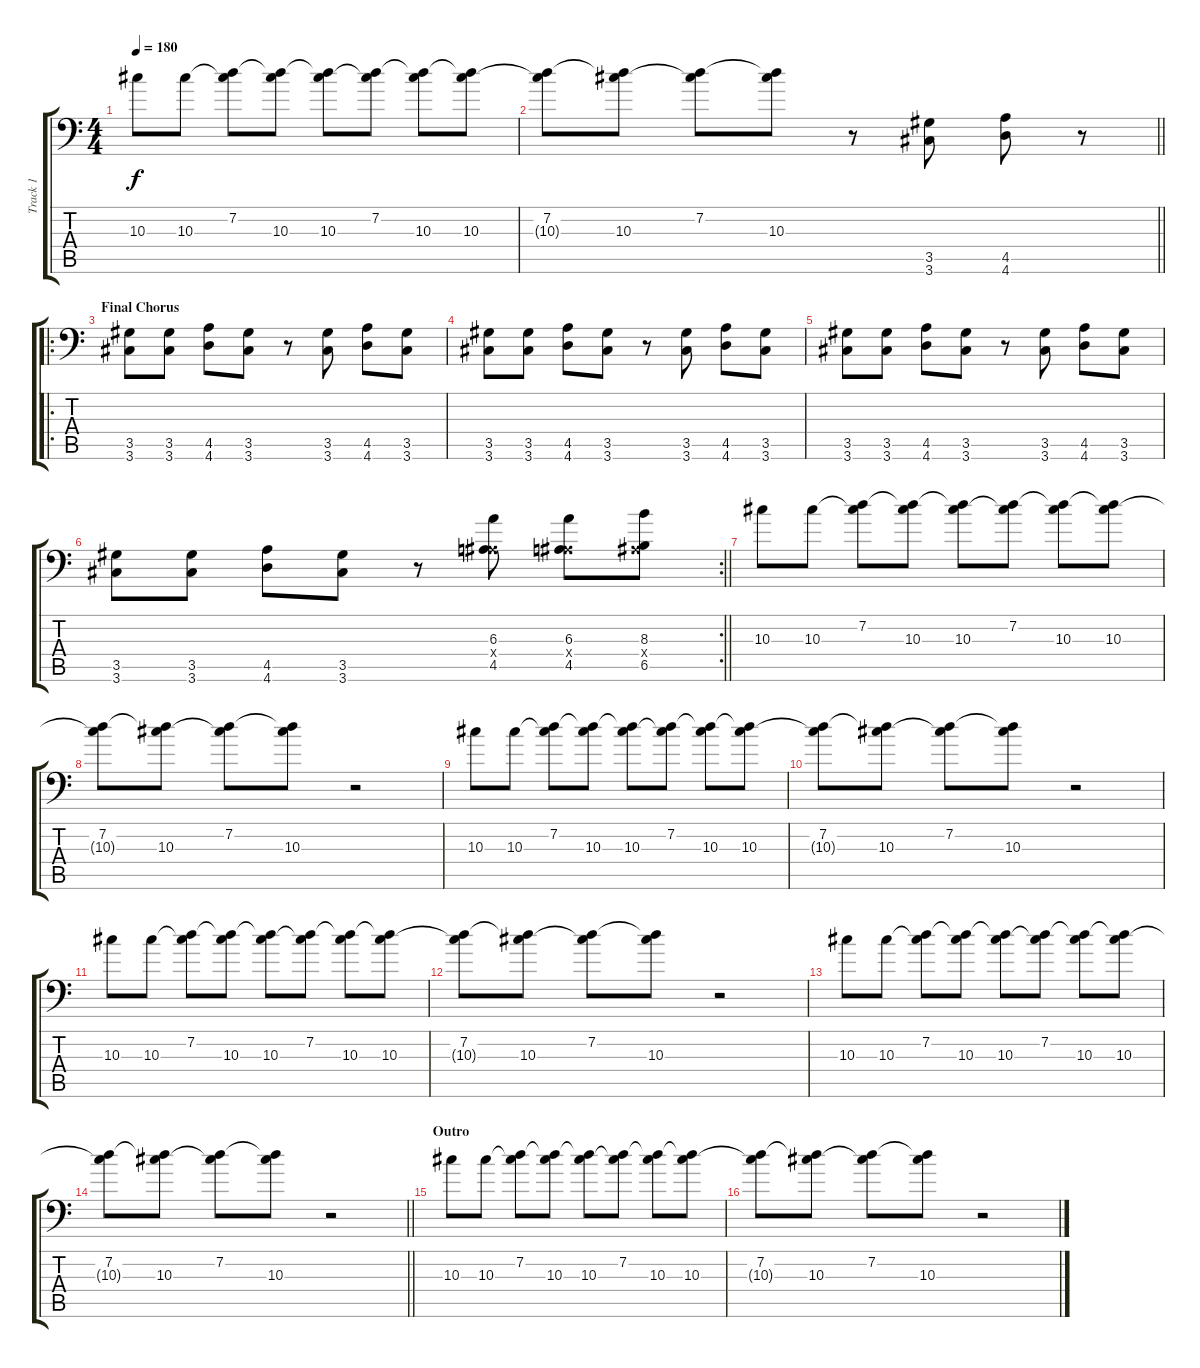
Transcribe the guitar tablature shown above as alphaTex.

\track ("Track 1" "Track 1") {instrument distortionguitar}
\staff {score tabs}
\tuning (C4 G3 Eb3 Bb2 F2 Bb1) {hide}
\ts (4 4)
\tempo 180
\clef f4
\ks c
10.3.8{dy f} 10.3.8 (7.2 10.3{t}).8 (7.2{t} 10.3).8 (7.2{t} 10.3).8 (7.2 10.3{t}).8 (7.2{t} 10.3).8 (7.2{t} 10.3).8 |
\barLineRight lightlight
(7.2 10.3{t}).8 (7.2{t} 10.3).8 (7.2 10.3{t}).8 (7.2{t} 10.3).8 r.8 (3.5 3.6).8 (4.5 4.6).8 r.8 |
\ro
\section ("" "Final Chorus")
(3.5 3.6).8 (3.5 3.6).8 (4.5 4.6).8 (3.5 3.6).8 r.8 (3.5 3.6).8 (4.5 4.6).8 (3.5 3.6).8 |
(3.5 3.6).8 (3.5 3.6).8 (4.5 4.6).8 (3.5 3.6).8 r.8 (3.5 3.6).8 (4.5 4.6).8 (3.5 3.6).8 |
(3.5 3.6).8 (3.5 3.6).8 (4.5 4.6).8 (3.5 3.6).8 r.8 (3.5 3.6).8 (4.5 4.6).8 (3.5 3.6).8 |
\rc 2
\barLineRight lightlight
(3.5 3.6).8 (3.5 3.6).8 (4.5 4.6).8 (3.5 3.6).8 r.8 (6.3 0.4{x} 4.5).8 (6.3 0.4{x} 4.5).8 (8.3 0.4{x} 6.5).8 |
10.3.8 10.3.8 (7.2 10.3{t}).8 (7.2{t} 10.3).8 (7.2{t} 10.3).8 (7.2 10.3{t}).8 (7.2{t} 10.3).8 (7.2{t} 10.3).8 |
(7.2 10.3{t}).8 (7.2{t} 10.3).8 (7.2 10.3{t}).8 (7.2{t} 10.3).8 r.2 |
10.3.8 10.3.8 (7.2 10.3{t}).8 (7.2{t} 10.3).8 (7.2{t} 10.3).8 (7.2 10.3{t}).8 (7.2{t} 10.3).8 (7.2{t} 10.3).8 |
(7.2 10.3{t}).8 (7.2{t} 10.3).8 (7.2 10.3{t}).8 (7.2{t} 10.3).8 r.2 |
10.3.8 10.3.8 (7.2 10.3{t}).8 (7.2{t} 10.3).8 (7.2{t} 10.3).8 (7.2 10.3{t}).8 (7.2{t} 10.3).8 (7.2{t} 10.3).8 |
(7.2 10.3{t}).8 (7.2{t} 10.3).8 (7.2 10.3{t}).8 (7.2{t} 10.3).8 r.2 |
10.3.8 10.3.8 (7.2 10.3{t}).8 (7.2{t} 10.3).8 (7.2{t} 10.3).8 (7.2 10.3{t}).8 (7.2{t} 10.3).8 (7.2{t} 10.3).8 |
\barLineRight lightlight
(7.2 10.3{t}).8 (7.2{t} 10.3).8 (7.2 10.3{t}).8 (7.2{t} 10.3).8 r.2 |
\section ("" "Outro")
10.3.8 10.3.8 (7.2 10.3{t}).8 (7.2{t} 10.3).8 (7.2{t} 10.3).8 (7.2 10.3{t}).8 (7.2{t} 10.3).8 (7.2{t} 10.3).8 |
(7.2 10.3{t}).8 (7.2{t} 10.3).8 (7.2 10.3{t}).8 (7.2{t} 10.3).8 r.2
